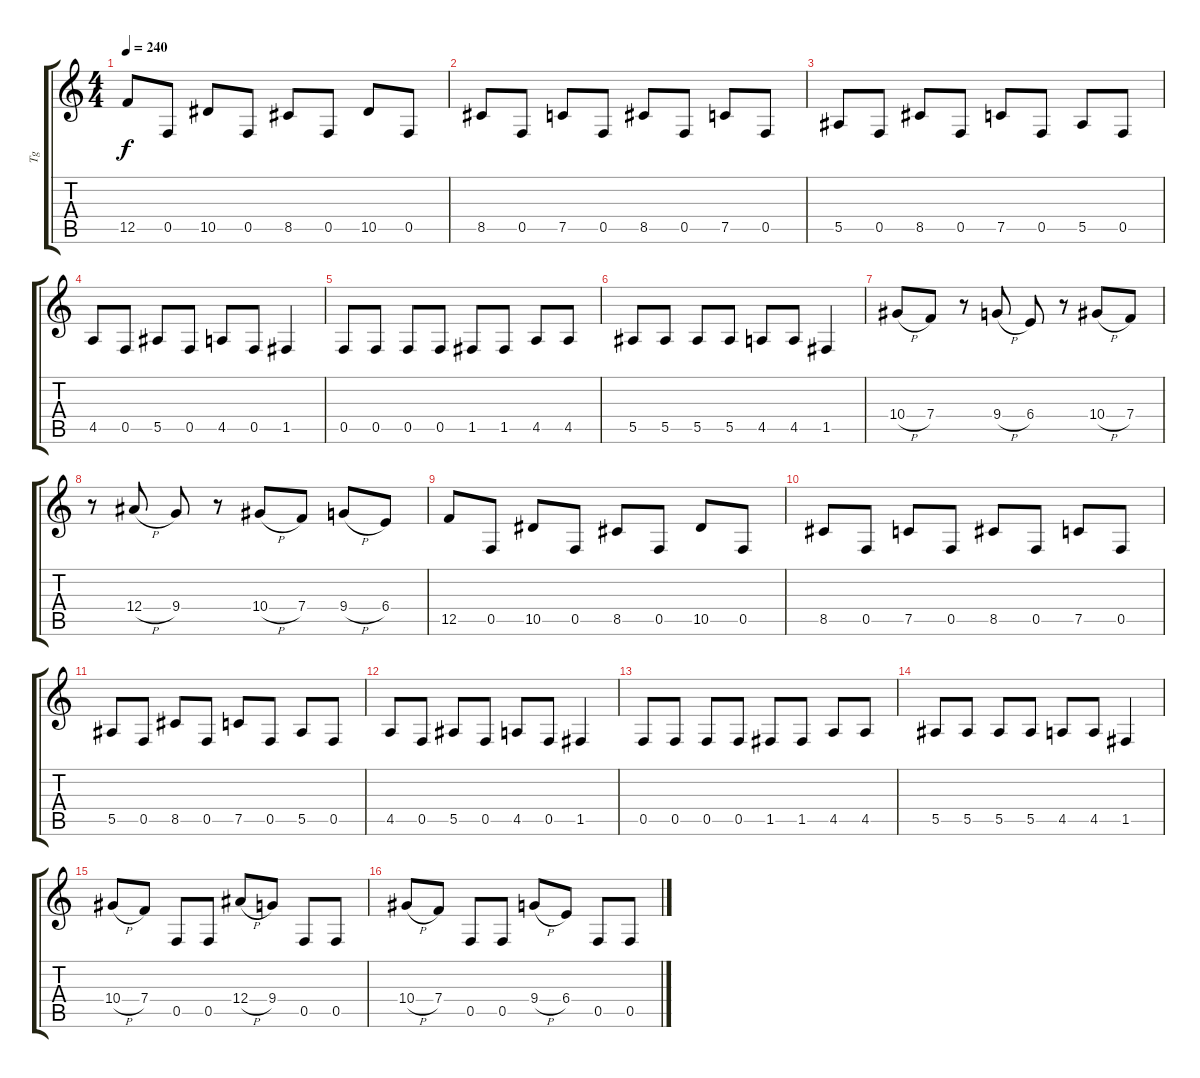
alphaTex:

\track ("Tg" "Tg") {instrument distortionguitar}
\staff {score tabs}
\tuning (C4 G3 Eb3 Bb2 F2 C2) {hide}
\ts (4 4)
\tempo 240
\clef g2
\ks c
12.5.8{dy f} 0.5.8 10.5.8 0.5.8 8.5.8 0.5.8 10.5.8 0.5.8 |
8.5.8 0.5.8 7.5.8 0.5.8 8.5.8 0.5.8 7.5.8 0.5.8 |
5.5.8 0.5.8 8.5.8 0.5.8 7.5.8 0.5.8 5.5.8 0.5.8 |
4.5.8 0.5.8 5.5.8 0.5.8 4.5.8 0.5.8 1.5.4 |
0.5.8 0.5.8 0.5.8 0.5.8 1.5.8 1.5.8 4.5.8 4.5.8 |
5.5.8 5.5.8 5.5.8 5.5.8 4.5.8 4.5.8 1.5.4 |
10.4{h}.8 7.4.8 r.8 9.4{h}.8 6.4.8 r.8 10.4{h}.8 7.4.8 |
r.8 12.4{h}.8 9.4.8 r.8 10.4{h}.8 7.4.8 9.4{h}.8 6.4.8 |
12.5.8 0.5.8 10.5.8 0.5.8 8.5.8 0.5.8 10.5.8 0.5.8 |
8.5.8 0.5.8 7.5.8 0.5.8 8.5.8 0.5.8 7.5.8 0.5.8 |
5.5.8 0.5.8 8.5.8 0.5.8 7.5.8 0.5.8 5.5.8 0.5.8 |
4.5.8 0.5.8 5.5.8 0.5.8 4.5.8 0.5.8 1.5.4 |
0.5.8 0.5.8 0.5.8 0.5.8 1.5.8 1.5.8 4.5.8 4.5.8 |
5.5.8 5.5.8 5.5.8 5.5.8 4.5.8 4.5.8 1.5.4 |
10.4{h}.8 7.4.8 0.5.8 0.5.8 12.4{h}.8 9.4.8 0.5.8 0.5.8 |
10.4{h}.8 7.4.8 0.5.8 0.5.8 9.4{h}.8 6.4.8 0.5.8 0.5.8
